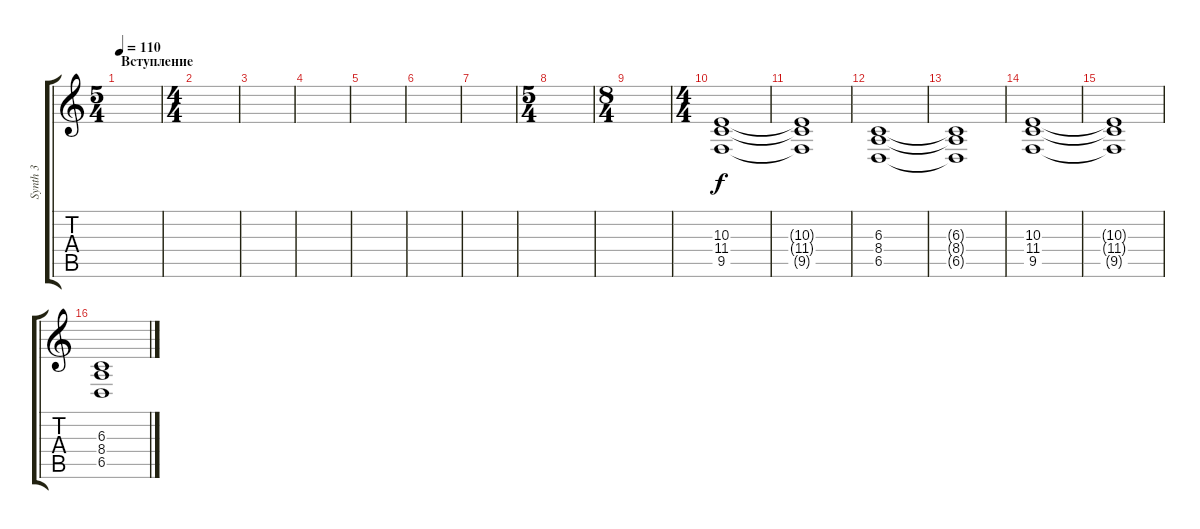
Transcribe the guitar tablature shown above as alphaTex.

\track ("Synth 3" "Synth 3") {instrument pad2warm}
\staff {score tabs}
\tuning (Eb4 Bb3 Gb3 Db3 Ab2 Eb2) {hide}
\ts (5 4)
\section ("" "Вступление")
\tempo 110
\clef g2
\ks c
|
\ts (4 4)
|
|
|
|
|
|
\ts (5 4)
|
\ts (8 4)
|
\ts (4 4)
(10.3 11.4 9.5).1{volume 9} |
(10.3{t} 11.4{t} 9.5{t}).1 |
(6.3 8.4 6.5).1 |
(6.3{t} 8.4{t} 6.5{t}).1 |
(10.3 11.4 9.5).1 |
(10.3{t} 11.4{t} 9.5{t}).1 |
(6.3 8.4 6.5).1
